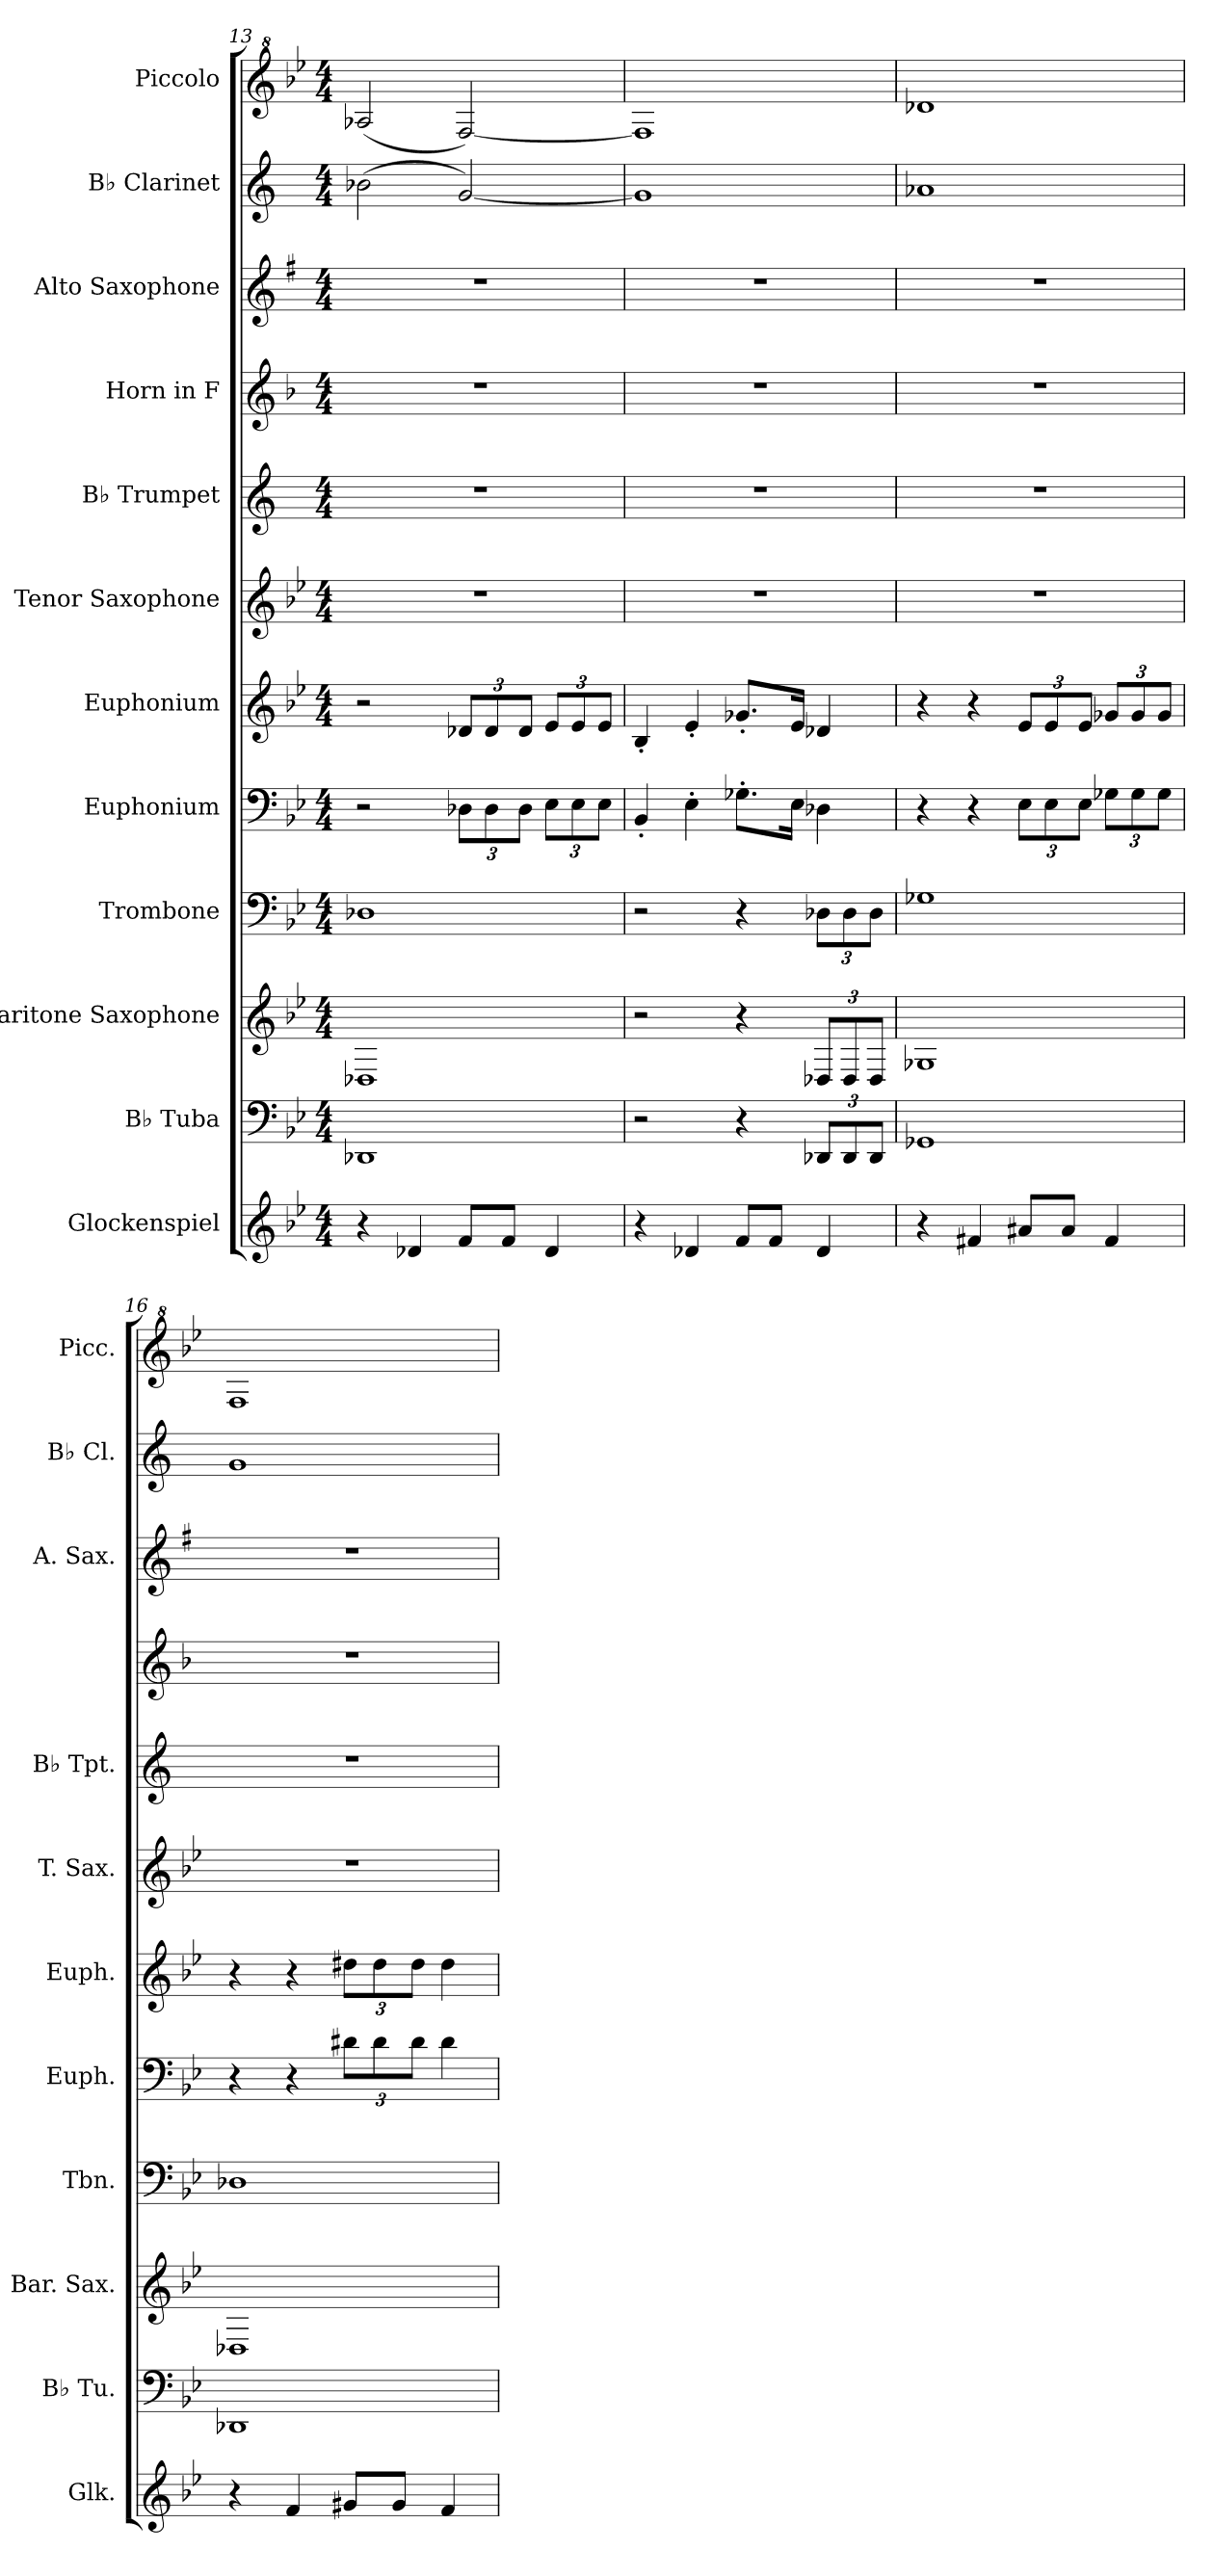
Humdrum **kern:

**kern	**kern	**kern	**kern	**kern	**kern	**kern	**kern	**kern	**kern	**kern	**kern
*part12	*part11	*part10	*part9	*part8	*part7	*part6	*part5	*part4	*part3	*part2	*part1
*staff12	*staff11	*staff10	*staff9	*staff8	*staff7	*staff6	*staff5	*staff4	*staff3	*staff2	*staff1
*I"Glockenspiel	*I"B♭ Tuba	*I"Baritone Saxophone	*I"Trombone	*I"Euphonium	*I"Euphonium	*I"Tenor Saxophone	*I"B♭ Trumpet	*I"Horn in F	*I"Alto Saxophone	*I"B♭ Clarinet	*I"Piccolo
*I'Glk.	*I'B♭ Tu.	*I'Bar. Sax.	*I'Tbn.	*I'Euph.	*I'Euph.	*I'T. Sax.	*I'B♭ Tpt.	*	*I'A. Sax.	*I'B♭ Cl.	*I'Picc.
*clefG2	*clefF4	*clefG2	*clefF4	*clefF4	*clefG2	*clefG2	*clefG2	*clefG2	*clefG2	*clefG2	*clefG^2
*ITrd-14c-24	*	*ITrd12c21	*	*	*ITrd8c14	*ITrd8c14	*ITrd1c2	*ITrd4c7	*ITrd5c9	*ITrd1c2	*ITrd-7c-12
*k[b-e-]	*k[b-e-]	*k[b-e-]	*k[b-e-]	*k[b-e-]	*k[b-e-]	*k[b-e-]	*k[b-e-]	*k[b-e-]	*k[b-e-]	*k[b-e-]	*k[b-e-]
*M4/4	*M4/4	*M4/4	*M4/4	*M4/4	*M4/4	*M4/4	*M4/4	*M4/4	*M4/4	*M4/4	*M4/4
=13	=13	=13	=13	=13	=13	=13	=13	=13	=13	=13	=13
4r	1DD-X	1DD-X	1D-X	2r	2r	1r	1r	1r	1r	(2a-X\	(2aa-X/
4ddd-X/	.	.	.	.	.	.	.	.	.	.	.
*	*	*	*	*Xbrackettup	*Xbrackettup	*	*	*	*	*	*
8fff/L	.	.	.	12D-X\L	12D-X/L	.	.	.	.	[2f/)	[2ff/)
.	.	.	.	12D-\	12D-/	.	.	.	.	.	.
8fff/J	.	.	.	.	.	.	.	.	.	.	.
.	.	.	.	12D-\J	12D-/J	.	.	.	.	.	.
4ddd-/	.	.	.	12E-\L	12E-/L	.	.	.	.	.	.
.	.	.	.	12E-\	12E-/	.	.	.	.	.	.
.	.	.	.	12E-\J	12E-/J	.	.	.	.	.	.
=14	=14	=14	=14	=14	=14	=14	=14	=14	=14	=14	=14
4r	2r	2r	2r	4BB-'/	4BB-'/	1r	1r	1r	1r	1f]	1ff]
4ddd-X/	.	.	.	4E-'\	4E-'/	.	.	.	.	.	.
8fff/L	4r	4r	4r	8.G-X'\L	8.G-X'/L	.	.	.	.	.	.
8fff/J	.	.	.	.	.	.	.	.	.	.	.
.	.	.	.	16E-\Jk	16E-/Jk	.	.	.	.	.	.
*	*Xbrackettup	*Xbrackettup	*Xbrackettup	*	*	*	*	*	*	*	*
4ddd-/	12DD-X/L	12DD-X/L	12D-X\L	4D-X\	4D-X/	.	.	.	.	.	.
.	12DD-/	12DD-/	12D-\	.	.	.	.	.	.	.	.
.	12DD-/J	12DD-/J	12D-\J	.	.	.	.	.	.	.	.
=15	=15	=15	=15	=15	=15	=15	=15	=15	=15	=15	=15
4r	1GG-X	1GG-X	1G-X	4r	4r	1r	1r	1r	1r	1g-X	1ddd-X
4fff#X/	.	.	.	4r	4r	.	.	.	.	.	.
8aaa#X/L	.	.	.	12E-\L	12E-/L	.	.	.	.	.	.
.	.	.	.	12E-\	12E-/	.	.	.	.	.	.
8aaa#/J	.	.	.	.	.	.	.	.	.	.	.
.	.	.	.	12E-\J	12E-/J	.	.	.	.	.	.
4fff#/	.	.	.	12G-X\L	12G-X/L	.	.	.	.	.	.
.	.	.	.	12G-\	12G-/	.	.	.	.	.	.
.	.	.	.	12G-\J	12G-/J	.	.	.	.	.	.
!!LO:PB:g=z
=16	=16	=16	=16	=16	=16	=16	=16	=16	=16	=16	=16
4r	1DD-X	1DD-X	1D-X	4r	4r	1r	1r	1r	1r	1f	1ff
4fff/	.	.	.	4r	4r	.	.	.	.	.	.
8ggg#X/L	.	.	.	12d#X\L	12d#X\L	.	.	.	.	.	.
.	.	.	.	12d#\	12d#\	.	.	.	.	.	.
8ggg#/J	.	.	.	.	.	.	.	.	.	.	.
.	.	.	.	12d#\J	12d#\J	.	.	.	.	.	.
4fff/	.	.	.	4d#\	4d#\	.	.	.	.	.	.
=	=	=	=	=	=	=	=	=	=	=	=
*-	*-	*-	*-	*-	*-	*-	*-	*-	*-	*-	*-
